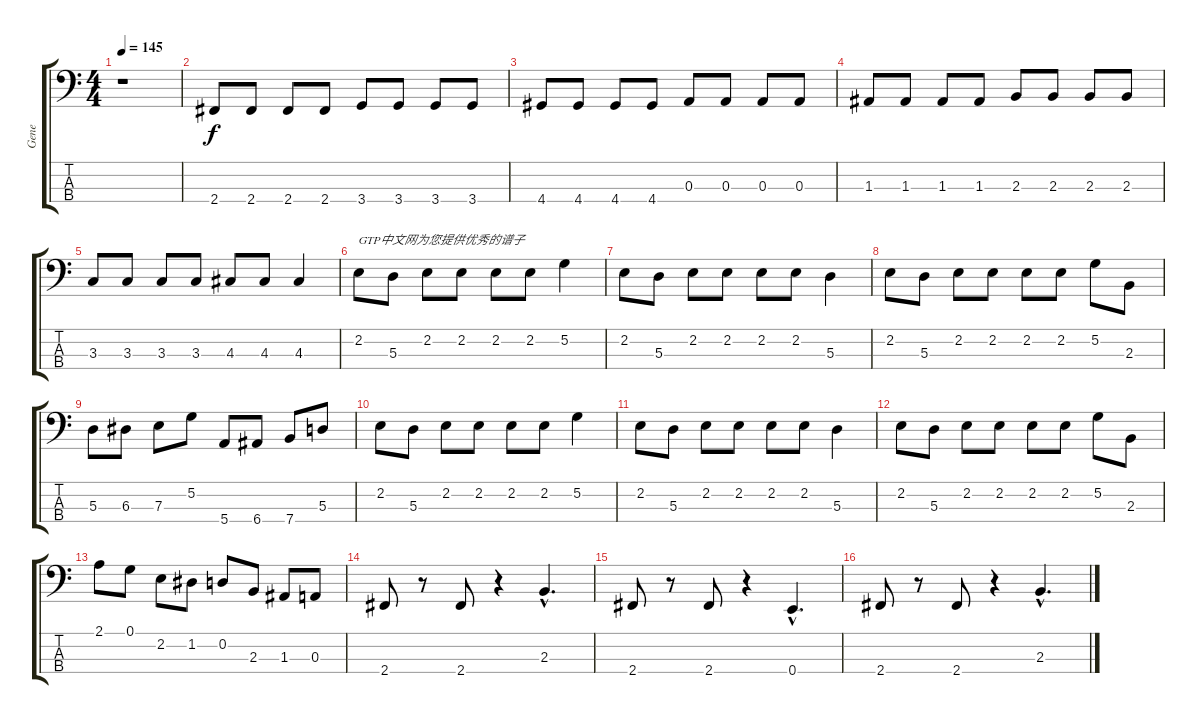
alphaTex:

\track ("Gene" "Gene") {instrument electricbasspick}
\staff {score tabs}
\tuning (G2 D2 A1 E1) {hide}
\ts (4 4)
\tempo 145
\clef f4
\ks c
r.1{dy f instrument electricbasspick} |
2.4.8 2.4.8 2.4.8 2.4.8 3.4.8 3.4.8 3.4.8 3.4.8 |
4.4.8 4.4.8 4.4.8 4.4.8 0.3.8 0.3.8 0.3.8 0.3.8 |
1.3.8 1.3.8 1.3.8 1.3.8 2.3.8 2.3.8 2.3.8 2.3.8 |
3.3.8 3.3.8 3.3.8 3.3.8 4.3.8 4.3.8 4.3.4 |
2.2.8{txt "GTP中文网为您提供优秀的谱子"} 5.3.8 2.2.8 2.2.8 2.2.8 2.2.8 5.2.4 |
2.2.8 5.3.8 2.2.8 2.2.8 2.2.8 2.2.8 5.3.4 |
2.2.8 5.3.8 2.2.8 2.2.8 2.2.8 2.2.8 5.2.8 2.3.8 |
5.3.8 6.3.8 7.3.8 5.2.8 5.4.8 6.4.8 7.4.8 5.3.8 |
2.2.8 5.3.8 2.2.8 2.2.8 2.2.8 2.2.8 5.2.4 |
2.2.8 5.3.8 2.2.8 2.2.8 2.2.8 2.2.8 5.3.4 |
2.2.8 5.3.8 2.2.8 2.2.8 2.2.8 2.2.8 5.2.8 2.3.8 |
2.1.8 0.1.8 2.2.8 1.2.8 0.2.8 2.3.8 1.3.8 0.3.8 |
2.4.8 r.8 2.4.8 r.4 2.3{hac}.4{d} |
2.4.8 r.8 2.4.8 r.4 0.4{hac}.4{d} |
2.4.8 r.8 2.4.8 r.4 2.3{hac}.4{d}
